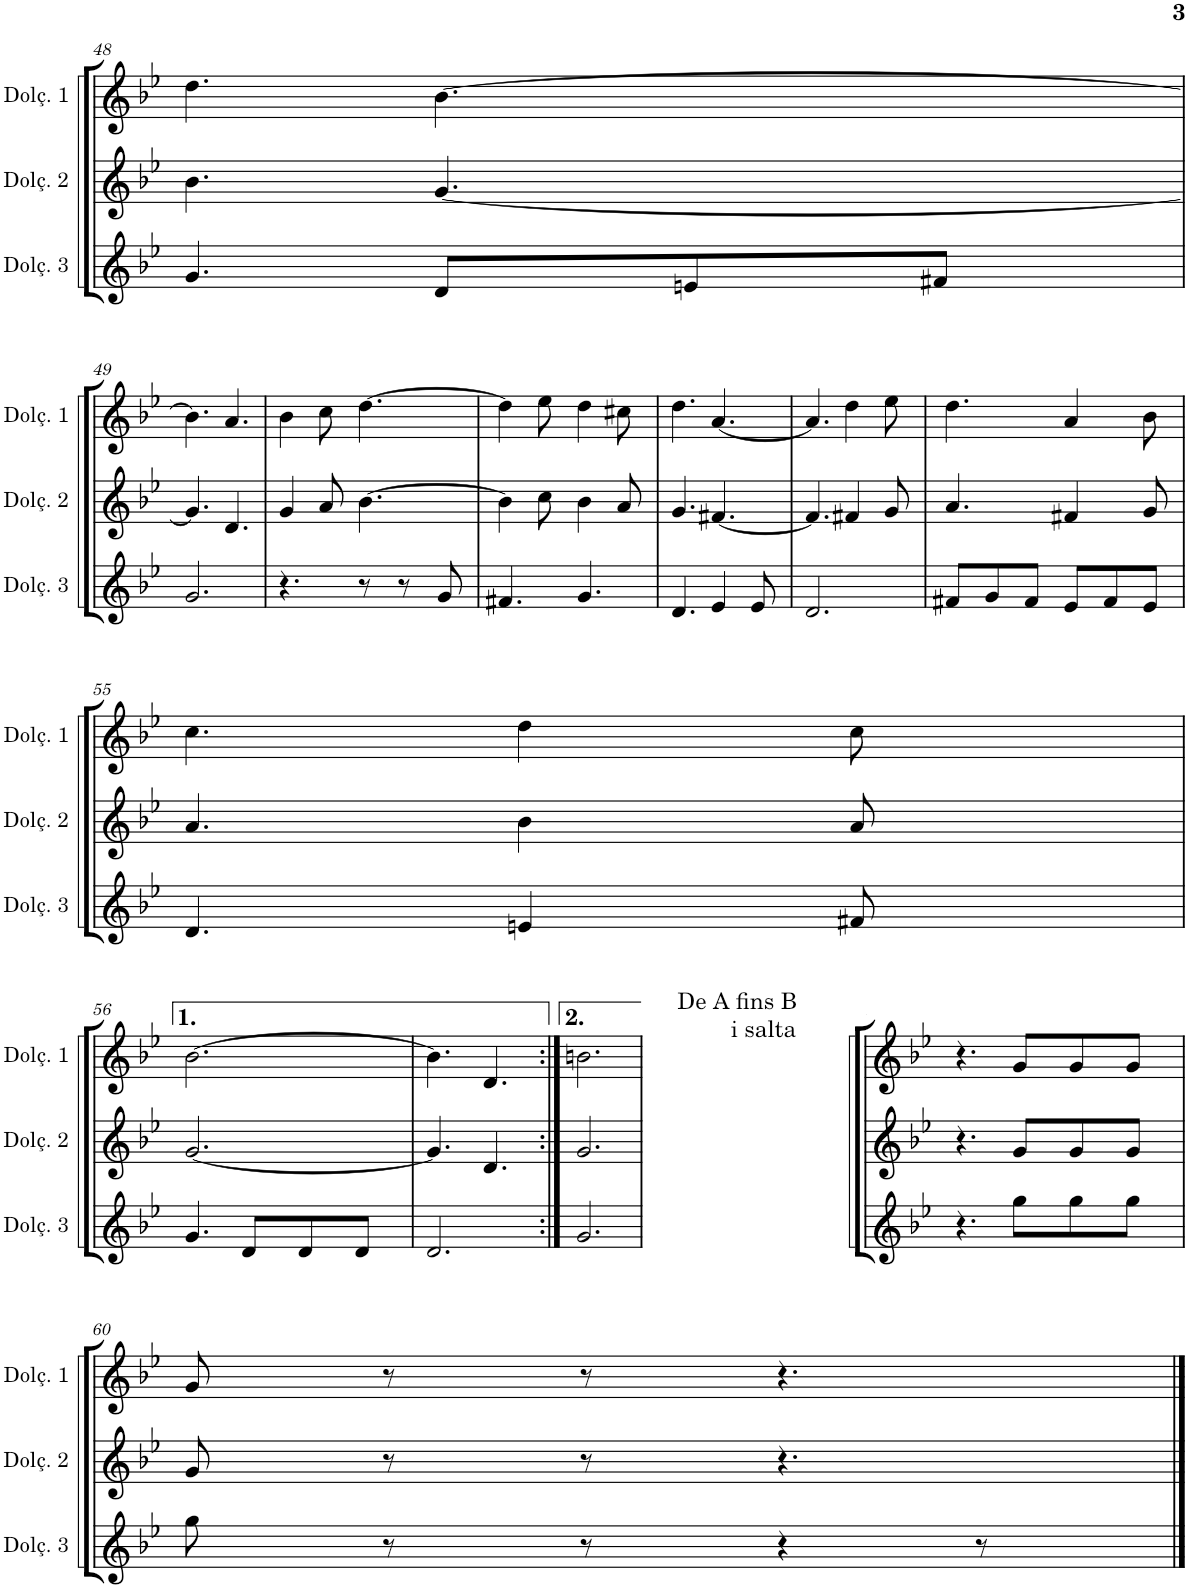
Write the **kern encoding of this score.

**kern	**kern	**kern
*part3	*part2	*part1
*staff3	*staff2	*staff1
*I"Dolçaina 3	*I"Dolçaina 2	*I"Dolçaina 1
*I'Dolç. 3	*I'Dolç. 2	*I'Dolç. 1
!!LO:PB:g=z
*clefG2	*clefG2	*clefG2
*Trd1c2	*Trd1c2	*Trd1c2
*k[b-e-]	*k[b-e-]	*k[b-e-]
*M6/8	*M6/8	*M6/8
=48	=48	=48
4.g/	4.b-\	4.dd\
8d/L	[4.g/	[4.b-\
8en/	.	.
8f#X/J	.	.
!!LO:LB:g=z
=49	=49	=49
2.g/	4.g/]	4.b-\]
.	4.d/	4.a/
=50	=50	=50
4.r	4g/	4b-\
.	8a/	8cc\
8r	[4.b-\	[4.dd\
8r	.	.
8g/	.	.
=51	=51	=51
4.f#X/	4b-\]	4dd\]
.	8cc\	8ee-\
4.g/	4b-\	4dd\
.	8a/	8cc#X\
=52	=52	=52
4.d/	4.g/	4.dd\
4e-/	[4.f#X/	[4.a/
8e-/	.	.
=53	=53	=53
2.d/	4.f#/]	4.a/]
.	4f#X/	4dd\
.	8g/	8ee-\
=54	=54	=54
8f#X/L	4.a/	4.dd\
8g/	.	.
8f#/J	.	.
8e-/L	4f#X/	4a/
8f#/	.	.
8e-/J	8g/	8b-\
!!LO:LB:g=z
=55	=55	=55
4.d/	4.a/	4.cc\
4en/	4b-\	4dd\
8f#X/	8a/	8cc\
!!LO:LB:g=z
=56	=56	=56
4.g/	[2.g/	[2.b-\
8d/L	.	.
8d/	.	.
8d/J	.	.
=57	=57	=57
2.d/	4.g/]	4.b-\]
.	4.d/	4.d/
=58:|!	=58:|!	=58:|!
2.g/	2.g/	2.bn\
!	!	!LO:TX:a:t=De A fins B\ni salta
=59	=59	=59
4.r	4.r	4.r
8gg\L	8g/L	8g/L
8gg\	8g/	8g/
8gg\J	8g/J	8g/J
!!LO:LB:g=z
=60	=60	=60
8gg\	8g/	8g/
8r	8r	8r
8r	8r	8r
4r	4.r	4.r
8r	.	.
==	==	==
*-	*-	*-
